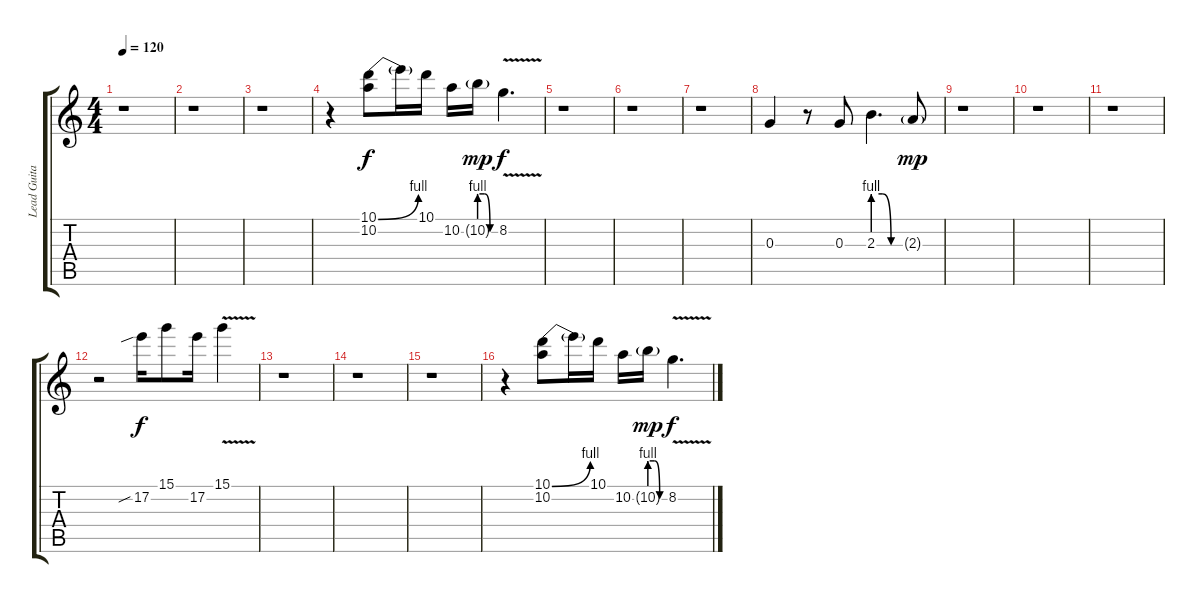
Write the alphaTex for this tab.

\track ("Lead Guitar" "Lead Guita") {instrument distortionguitar}
\staff {score tabs}
\tuning (E4 B3 G3 D3 A2 E2) {hide}
\ts (4 4)
\tempo 120
\clef g2
\ks c
r.1{dy f} |
r.1 |
r.1 |
r.4{volume 13 balance 12 instrument overdrivenguitar} (10.1{be (bend 0 0 60 4)} 10.2).8 10.1{t}.16 10.1.16 10.2.16 10.2{be (custom 0 4 20 4 40 0 60 0) g}.16{dy mp} 8.2{v}.4{d dy f} |
r.1 |
r.1 |
r.1 |
0.3.4 r.8 0.3.8 2.3{be (custom 0 4 20 4 40 0 60 0)}.4{d} 2.3{g}.8{dy mp} |
r.1 |
r.1 |
r.1 |
r.2 17.2{sib}.16{dy f} 15.1.8 17.2.16 15.1{v}.4 |
r.1 |
r.1 |
r.1 |
r.4{volume 13 balance 12 instrument overdrivenguitar} (10.1{be (bend 0 0 60 4)} 10.2).8 10.1{t}.16 10.1.16 10.2.16 10.2{be (custom 0 4 20 4 40 0 60 0) g}.16{dy mp} 8.2{v}.4{d dy f}
